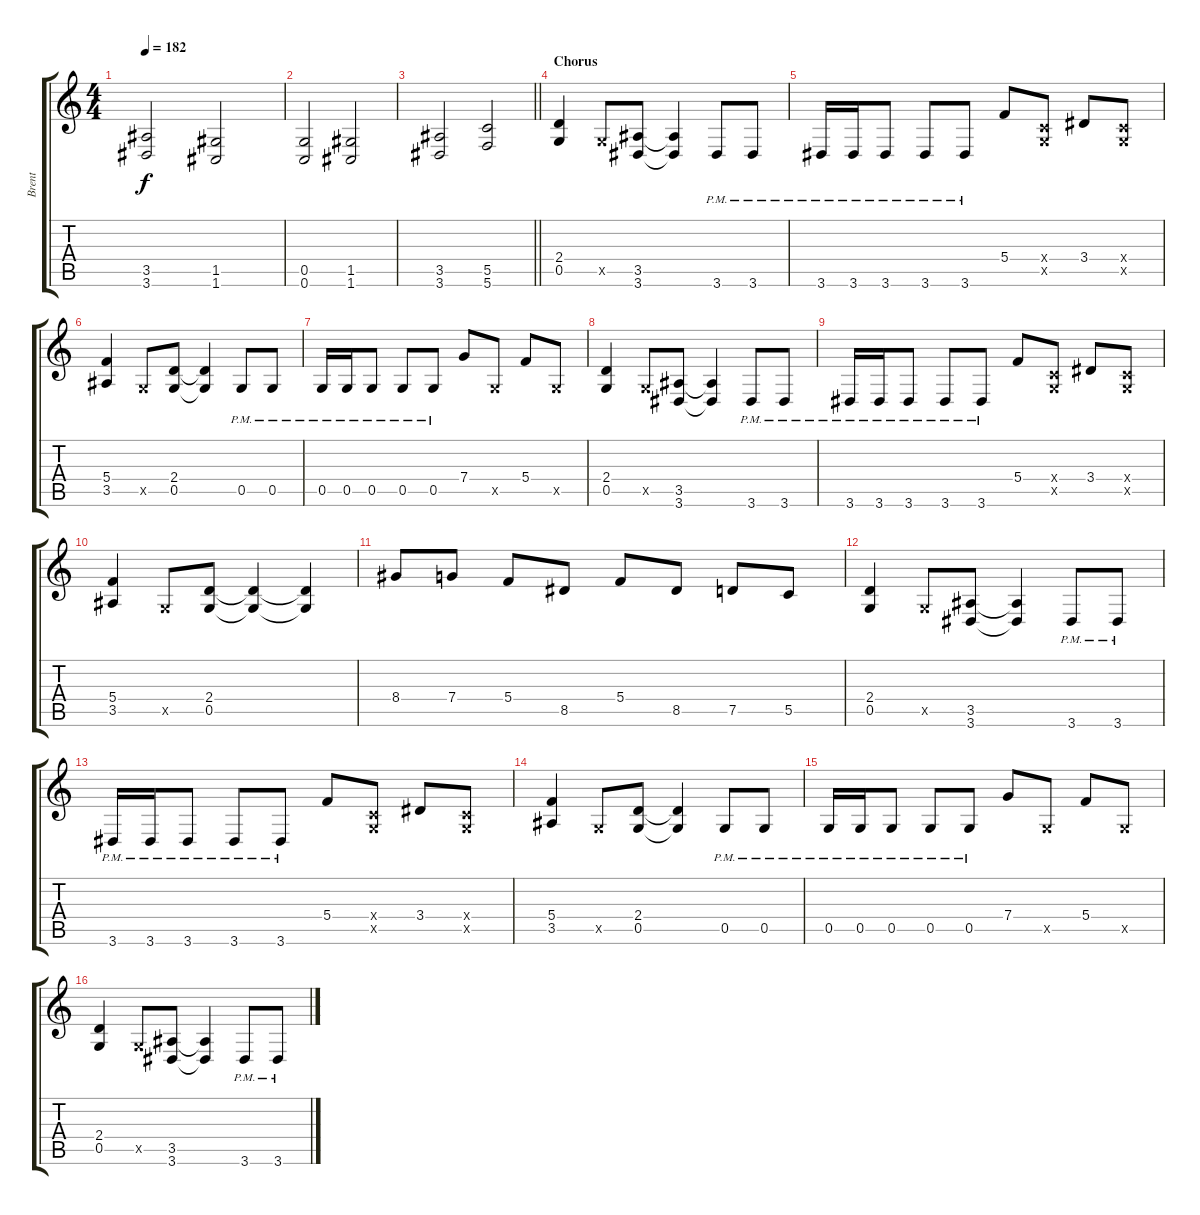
\track ("Brent" "Brent") {instrument distortionguitar}
\staff {score tabs}
\tuning (D4 A3 F3 C3 G2 C2) {hide}
\ts (4 4)
\tempo 182
\clef g2
\ks c
(3.5 3.6).2{dy f} (1.5 1.6).2 |
(0.5 0.6).2 (1.5 1.6).2 |
\barLineRight lightlight
(3.5 3.6).2 (5.5 5.6).2 |
\section ("" "Chorus")
(2.4 0.5).4 0.5{x}.8 (3.5 3.6).8 (3.5{t} 3.6{t}).4 3.6{pm}.8 3.6{pm}.8 |
3.6{pm}.16 3.6{pm}.16 3.6{pm}.8 3.6{pm}.8 3.6{pm}.8 5.4.8 (0.4{x} 0.5{x}).8 3.4.8 (0.4{x} 0.5{x}).8 |
(5.4 3.5).4 0.5{x}.8 (2.4 0.5).8 (2.4{t} 0.5{t}).4 0.5{pm}.8 0.5{pm}.8 |
0.5{pm}.16 0.5{pm}.16 0.5{pm}.8 0.5{pm}.8 0.5{pm}.8 7.4.8 0.5{x}.8 5.4.8 0.5{x}.8 |
(2.4 0.5).4 0.5{x}.8 (3.5 3.6).8 (3.5{t} 3.6{t}).4 3.6{pm}.8 3.6{pm}.8 |
3.6{pm}.16 3.6{pm}.16 3.6{pm}.8 3.6{pm}.8 3.6{pm}.8 5.4.8 (0.4{x} 0.5{x}).8 3.4.8 (0.4{x} 0.5{x}).8 |
(5.4 3.5).4 0.5{x}.8 (2.4 0.5).8 (2.4{t} 0.5{t}).4 (2.4{t} 0.5{t}).4 |
8.4.8 7.4.8 5.4.8 8.5.8 5.4.8 8.5.8 7.5.8 5.5.8 |
(2.4 0.5).4 0.5{x}.8 (3.5 3.6).8 (3.5{t} 3.6{t}).4 3.6{pm}.8 3.6{pm}.8 |
3.6{pm}.16 3.6{pm}.16 3.6{pm}.8 3.6{pm}.8 3.6{pm}.8 5.4.8 (0.4{x} 0.5{x}).8 3.4.8 (0.4{x} 0.5{x}).8 |
(5.4 3.5).4 0.5{x}.8 (2.4 0.5).8 (2.4{t} 0.5{t}).4 0.5{pm}.8 0.5{pm}.8 |
0.5{pm}.16 0.5{pm}.16 0.5{pm}.8 0.5{pm}.8 0.5{pm}.8 7.4.8 0.5{x}.8 5.4.8 0.5{x}.8 |
(2.4 0.5).4 0.5{x}.8 (3.5 3.6).8 (3.5{t} 3.6{t}).4 3.6{pm}.8 3.6{pm}.8
